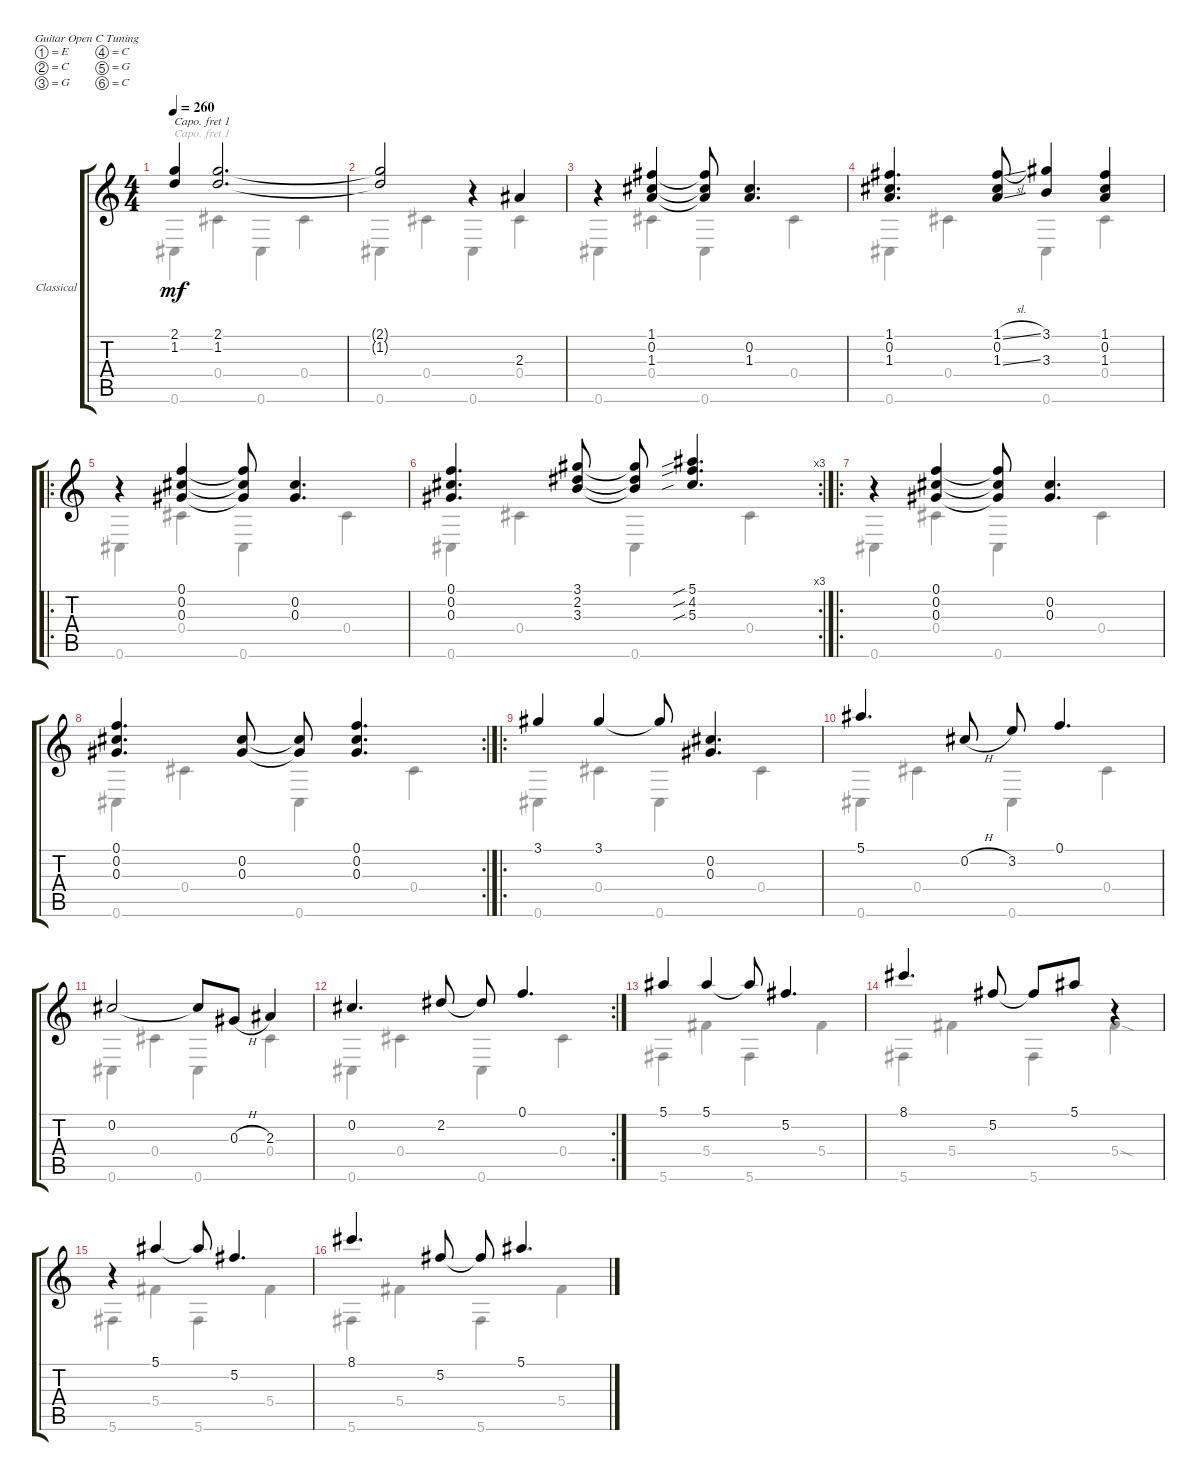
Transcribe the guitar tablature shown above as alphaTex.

\defaultSystemsLayout 4
\bracketExtendMode groupsimilarinstruments
\firstSystemTrackNameOrientation horizontal
\otherSystemsTrackNameOrientation horizontal
\track ("Classical Guitar" "Classical ") {instrument acousticguitarsteel}
\staff {score tabs}
\capo 1
\tuning (E4 C4 G3 C3 G2 C2)
\voice
\ts (4 4)
\tempo 260
\clef g2
\ks c
(2.1 1.2).4{dy mf} (1.2 2.1).2{d} |
(2.1{t} 1.2{t}).2 r.4 2.3.4 |
r.4 (1.1 0.2 1.3).4 (1.3{t} 0.2{t} 1.1{t}).8 (0.2 1.3).4{d} |
(1.1 0.2 1.3).4{d} (1.3{sl} 0.2 1.1{sl}).8 (3.1 3.3).4 (1.1 0.2 1.3).4 |
\ro
r.4 (0.1 0.2 0.3).4 (0.3{t} 0.2{t} 0.1{t}).8 (0.2 0.3).4{d} |
\rc 3
(0.1 0.2 0.3).4{d} (3.3 2.2 3.1).8 (3.1{t} 2.2{t} 3.3{t}).8 (5.3{sib} 4.2{sib} 5.1{sib}).4{d} |
\ro
r.4 (0.3 0.2 0.1).4 (0.1{t} 0.2{t} 0.3{t}).8 (0.3 0.2).4{d} |
\rc 2
(0.1 0.2 0.3).4{d} (0.3 0.2).8 (0.2{t} 0.3{t}).8 (0.3 0.2 0.1).4{d} |
\ro
3.1.4 3.1.4 3.1{t}.8 (0.2 0.3).4{d} |
5.1.4{d} 0.2{h}.8 3.2.8 0.1.4{d} |
0.2.2 0.2{t}.8 0.3{h}.8 2.3.4 |
\rc 2
0.2.4{d} 2.2.8 2.2{t}.8 0.1.4{d} |
5.1.4 5.1.4 5.1{t}.8 5.2.4{d} |
8.1.4{d} 5.2.8 5.2{t}.8 5.1.8 r.4 |
r.4 5.1.4 5.1{t}.8 5.2.4{d} |
8.1.4{d} 5.2.8 5.2{t}.8 5.1.4{d}
\voice
\clef g2
\ottava regular
\simile none
\ks c
0.6.4{dy mf} 0.4.4 0.6.4 0.4.4 |
0.6.4 0.4.4 0.6.4 0.4.4 |
0.6.4 0.4.4 0.6.4 0.4.4 |
0.6.4 0.4.4 0.6.4 0.4.4 |
0.6.4 0.4.4 0.6.4 0.4.4 |
0.6.4 0.4.4 0.6.4 0.4.4 |
0.6.4 0.4.4 0.6.4 0.4.4 |
0.6.4 0.4.4 0.6.4 0.4.4 |
0.6.4 0.4.4 0.6.4 0.4.4 |
0.6.4 0.4.4 0.6.4 0.4.4 |
0.6.4 0.4.4 0.6.4 0.4.4 |
0.6.4 0.4.4 0.6.4 0.4.4 |
5.6.4 5.4.4 5.6.4 5.4.4 |
5.6.4 5.4.4 5.6.4 5.4{sod}.4 |
5.6.4 5.4.4 5.6.4 5.4.4 |
5.6.4 5.4.4 5.6.4 5.4.4
